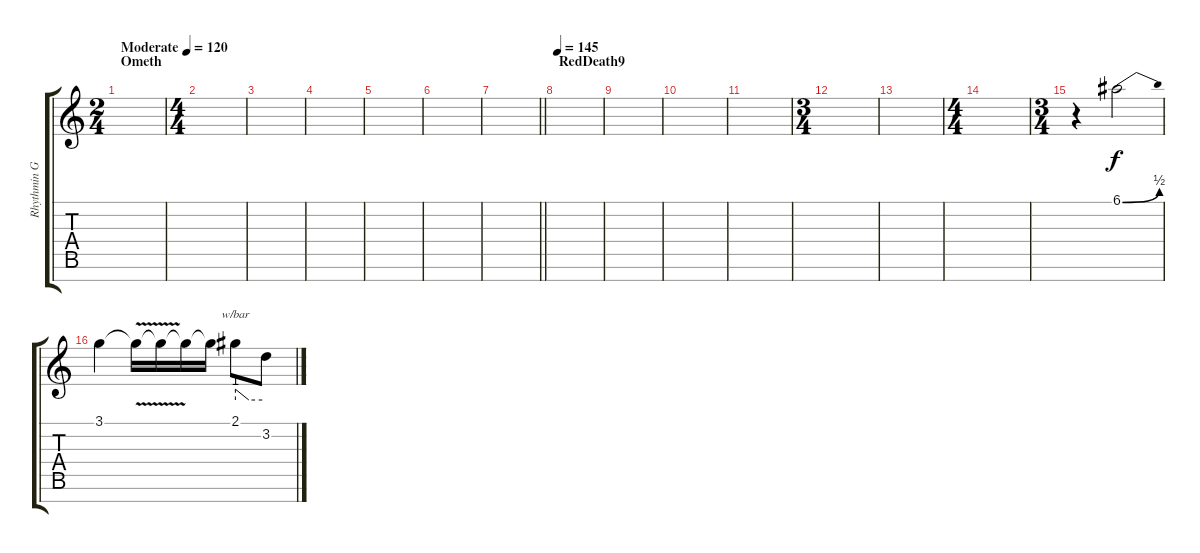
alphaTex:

\track ("Rhythmin Guitar #1" "Rhythmin G") {instrument distortionguitar}
\staff {score tabs}
\tuning (E4 B3 G3 D3 A2 E2 B1) {hide}
\ts (2 4)
\section ("" "Ometh")
\tempo (120 "Moderate")
\clef g2
\ks c
|
\ts (4 4)
|
|
|
|
|
\barLineRight lightlight
|
\section ("" "RedDeath9")
\tempo 145
|
|
|
|
\ts (3 4)
|
|
\ts (4 4)
|
\ts (3 4)
r.4 6.1{be (bend 0 0 60 2)}.2 |
3.1.4 3.1{v t}.16 3.1{t}.16 3.1{t}.16 3.1{t}.16 2.1.8{tbe (custom default 0 4 30 0 60 0)} 3.2.8
